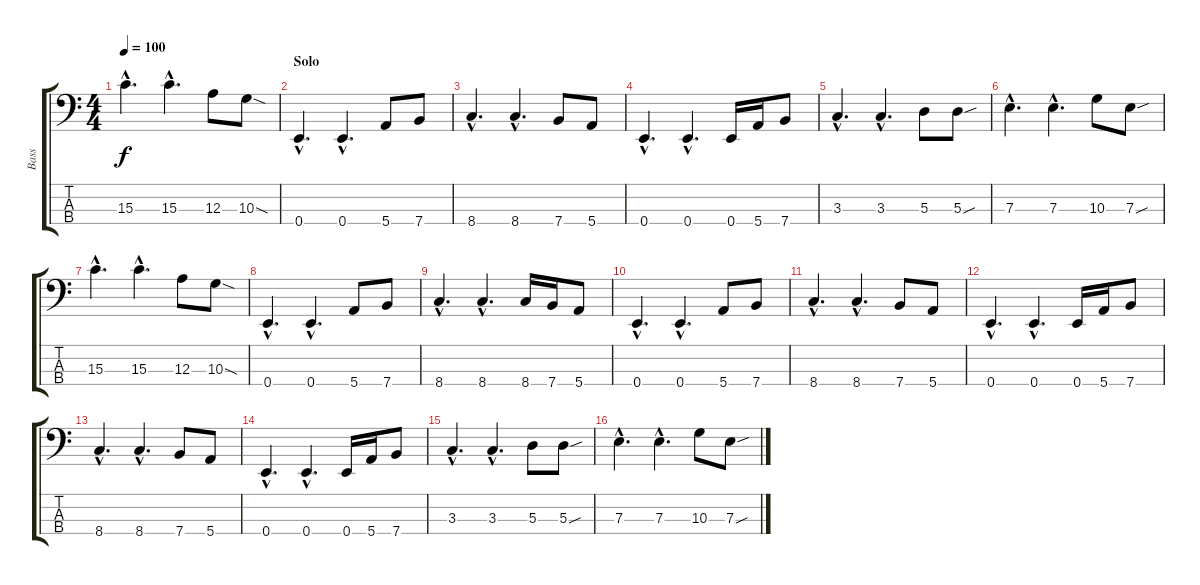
\track ("Bass" "Bass") {instrument electricbasspick}
\staff {score tabs}
\tuning (G2 D2 A1 E1) {hide}
\ts (4 4)
\tempo 100
\clef f4
\ks c
15.3{hac}.4{d dy f} 15.3{hac}.4{d} 12.3.8 10.3{sod}.8 |
\section ("" "Solo")
0.4{hac}.4{d} 0.4{hac}.4{d} 5.4.8 7.4.8 |
8.4{hac}.4{d} 8.4{hac}.4{d} 7.4.8 5.4.8 |
0.4{hac}.4{d} 0.4{hac}.4{d} 0.4.16 5.4.16 7.4.8 |
3.3{hac}.4{d} 3.3{hac}.4{d} 5.3.8 5.3{sou}.8 |
7.3{hac}.4{d} 7.3{hac}.4{d} 10.3.8 7.3{sou}.8 |
15.3{hac}.4{d} 15.3{hac}.4{d} 12.3.8 10.3{sod}.8 |
0.4{hac}.4{d} 0.4{hac}.4{d} 5.4.8 7.4.8 |
8.4{hac}.4{d} 8.4{hac}.4{d} 8.4.16 7.4.16 5.4.8 |
0.4{hac}.4{d} 0.4{hac}.4{d} 5.4.8 7.4.8 |
8.4{hac}.4{d} 8.4{hac}.4{d} 7.4.8 5.4.8 |
0.4{hac}.4{d} 0.4{hac}.4{d} 0.4.16 5.4.16 7.4.8 |
8.4{hac}.4{d} 8.4{hac}.4{d} 7.4.8 5.4.8 |
0.4{hac}.4{d} 0.4{hac}.4{d} 0.4.16 5.4.16 7.4.8 |
3.3{hac}.4{d} 3.3{hac}.4{d} 5.3.8 5.3{sou}.8 |
7.3{hac}.4{d} 7.3{hac}.4{d} 10.3.8 7.3{sou}.8
